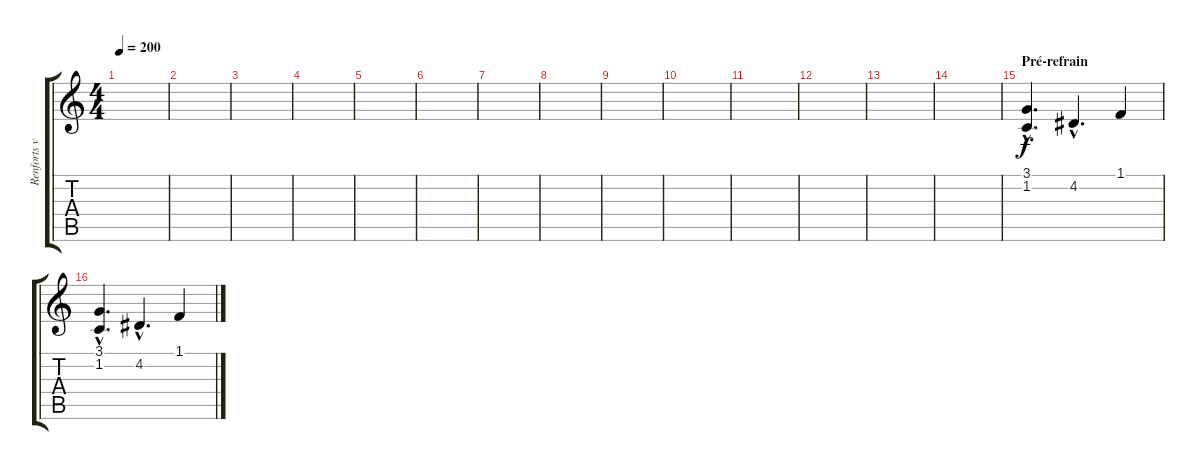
\track ("Renforts voix" "Renforts v") {instrument bassoon}
\staff {score tabs}
\tuning (E4 B3 G3 D3 A2 E2) {hide}
\ts (4 4)
\tempo 200
\clef g2
\ks c
|
|
|
|
|
|
|
|
|
|
|
|
|
|
\section ("" "Pré-refrain")
(3.1 1.2{hac}).4{d} 4.2{hac}.4{d} 1.1.4 |
(3.1 1.2{hac}).4{d} 4.2{hac}.4{d} 1.1.4
